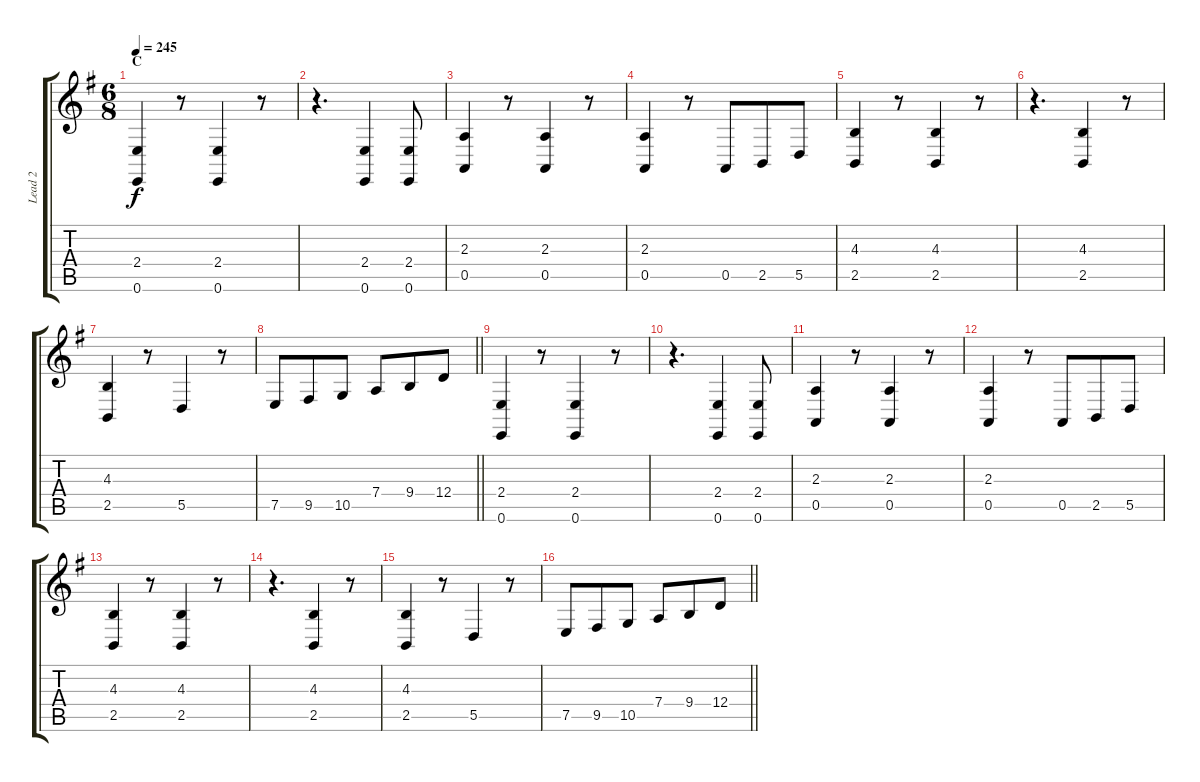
\track ("Lead 2" "Lead 2") {instrument lead2sawtooth}
\staff {score tabs}
\tuning (E4 B3 G3 D3 A2 E2) {hide}
\ts (6 8)
\section ("" "C")
\tempo 245
\clef g2
\ks eminor
(2.4 0.6).4{dy f balance 15} r.8 (2.4 0.6).4 r.8 |
r.4{d} (2.4 0.6).4 (2.4 0.6).8 |
(2.3 0.5).4 r.8 (2.3 0.5).4 r.8 |
(2.3 0.5).4 r.8 0.5.8 2.5.8 5.5.8 |
(4.3 2.5).4 r.8 (4.3 2.5).4 r.8 |
r.4{d} (4.3 2.5).4 r.8 |
(4.3 2.5).4 r.8 5.5.4 r.8 |
\barLineRight lightlight
7.5.8 9.5.8 10.5.8 7.4.8 9.4.8 12.4.8 |
\section ("" "")
(2.4 0.6).4{balance 15} r.8 (2.4 0.6).4 r.8 |
r.4{d} (2.4 0.6).4 (2.4 0.6).8 |
(2.3 0.5).4 r.8 (2.3 0.5).4 r.8 |
(2.3 0.5).4 r.8 0.5.8 2.5.8 5.5.8 |
(4.3 2.5).4 r.8 (4.3 2.5).4 r.8 |
r.4{d} (4.3 2.5).4 r.8 |
(4.3 2.5).4 r.8 5.5.4 r.8 |
\barLineRight lightlight
7.5.8 9.5.8 10.5.8 7.4.8 9.4.8 12.4.8
